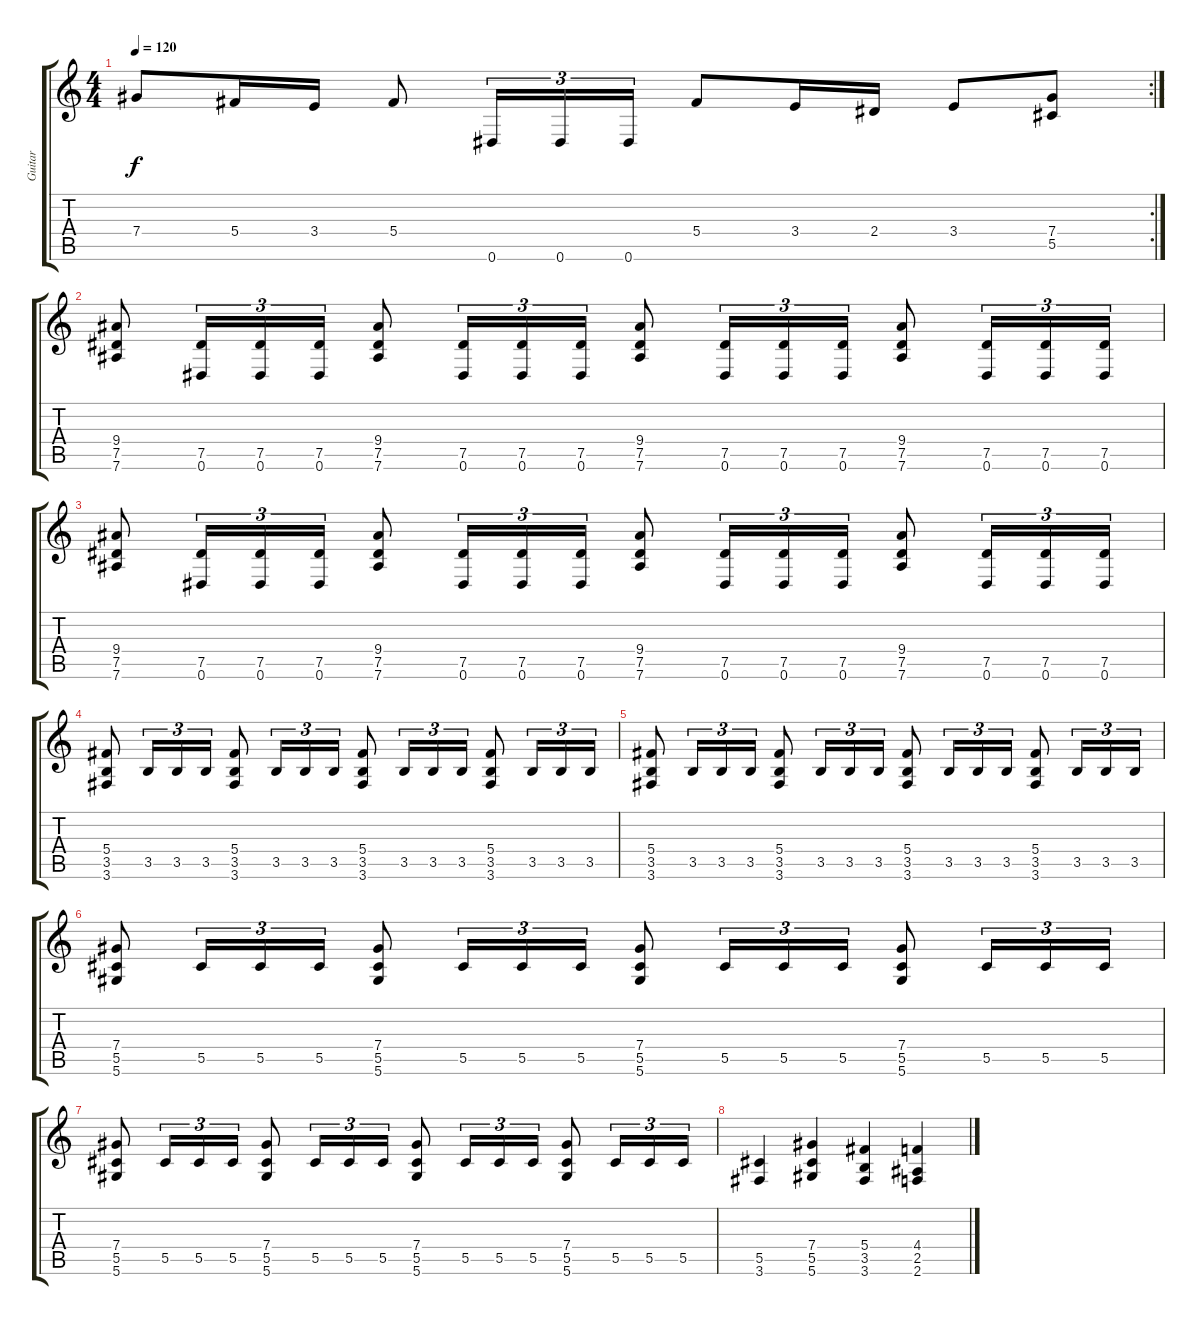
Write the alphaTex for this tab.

\track ("Guitar" "Guitar") {instrument distortionguitar}
\staff {score tabs}
\tuning (Eb4 Bb3 Gb3 Db3 Ab2 Eb2) {hide}
\rc 2
\ts (4 4)
\tempo 120
\clef g2
\ks c
7.4.8{dy f} 5.4.16 3.4.16 5.4.8 0.6.16{tu (3 2)} 0.6.16{tu (3 2)} 0.6.16{tu (3 2)} 5.4.8 3.4.16 2.4.16 3.4.8 (7.4 5.5).8 |
(9.4 7.5 7.6).8 (7.5 0.6).16{tu (3 2)} (7.5 0.6).16{tu (3 2)} (7.5 0.6).16{tu (3 2)} (9.4 7.5 7.6).8 (7.5 0.6).16{tu (3 2)} (7.5 0.6).16{tu (3 2)} (7.5 0.6).16{tu (3 2)} (9.4 7.5 7.6).8 (7.5 0.6).16{tu (3 2)} (7.5 0.6).16{tu (3 2)} (7.5 0.6).16{tu (3 2)} (9.4 7.5 7.6).8 (7.5 0.6).16{tu (3 2)} (7.5 0.6).16{tu (3 2)} (7.5 0.6).16{tu (3 2)} |
(9.4 7.5 7.6).8 (7.5 0.6).16{tu (3 2)} (7.5 0.6).16{tu (3 2)} (7.5 0.6).16{tu (3 2)} (9.4 7.5 7.6).8 (7.5 0.6).16{tu (3 2)} (7.5 0.6).16{tu (3 2)} (7.5 0.6).16{tu (3 2)} (9.4 7.5 7.6).8 (7.5 0.6).16{tu (3 2)} (7.5 0.6).16{tu (3 2)} (7.5 0.6).16{tu (3 2)} (9.4 7.5 7.6).8 (7.5 0.6).16{tu (3 2)} (7.5 0.6).16{tu (3 2)} (7.5 0.6).16{tu (3 2)} |
(5.4 3.5 3.6).8 3.5.16{tu (3 2)} 3.5.16{tu (3 2)} 3.5.16{tu (3 2)} (5.4 3.5 3.6).8 3.5.16{tu (3 2)} 3.5.16{tu (3 2)} 3.5.16{tu (3 2)} (5.4 3.5 3.6).8 3.5.16{tu (3 2)} 3.5.16{tu (3 2)} 3.5.16{tu (3 2)} (5.4 3.5 3.6).8 3.5.16{tu (3 2)} 3.5.16{tu (3 2)} 3.5.16{tu (3 2)} |
(5.4 3.5 3.6).8 3.5.16{tu (3 2)} 3.5.16{tu (3 2)} 3.5.16{tu (3 2)} (5.4 3.5 3.6).8 3.5.16{tu (3 2)} 3.5.16{tu (3 2)} 3.5.16{tu (3 2)} (5.4 3.5 3.6).8 3.5.16{tu (3 2)} 3.5.16{tu (3 2)} 3.5.16{tu (3 2)} (5.4 3.5 3.6).8 3.5.16{tu (3 2)} 3.5.16{tu (3 2)} 3.5.16{tu (3 2)} |
(7.4 5.5 5.6).8 5.5.16{tu (3 2)} 5.5.16{tu (3 2)} 5.5.16{tu (3 2)} (7.4 5.5 5.6).8 5.5.16{tu (3 2)} 5.5.16{tu (3 2)} 5.5.16{tu (3 2)} (7.4 5.5 5.6).8 5.5.16{tu (3 2)} 5.5.16{tu (3 2)} 5.5.16{tu (3 2)} (7.4 5.5 5.6).8 5.5.16{tu (3 2)} 5.5.16{tu (3 2)} 5.5.16{tu (3 2)} |
(7.4 5.5 5.6).8 5.5.16{tu (3 2)} 5.5.16{tu (3 2)} 5.5.16{tu (3 2)} (7.4 5.5 5.6).8 5.5.16{tu (3 2)} 5.5.16{tu (3 2)} 5.5.16{tu (3 2)} (7.4 5.5 5.6).8 5.5.16{tu (3 2)} 5.5.16{tu (3 2)} 5.5.16{tu (3 2)} (7.4 5.5 5.6).8 5.5.16{tu (3 2)} 5.5.16{tu (3 2)} 5.5.16{tu (3 2)} |
(5.5 3.6).4 (7.4 5.5 5.6).4 (5.4 3.5 3.6).4 (4.4 2.5 2.6).4
